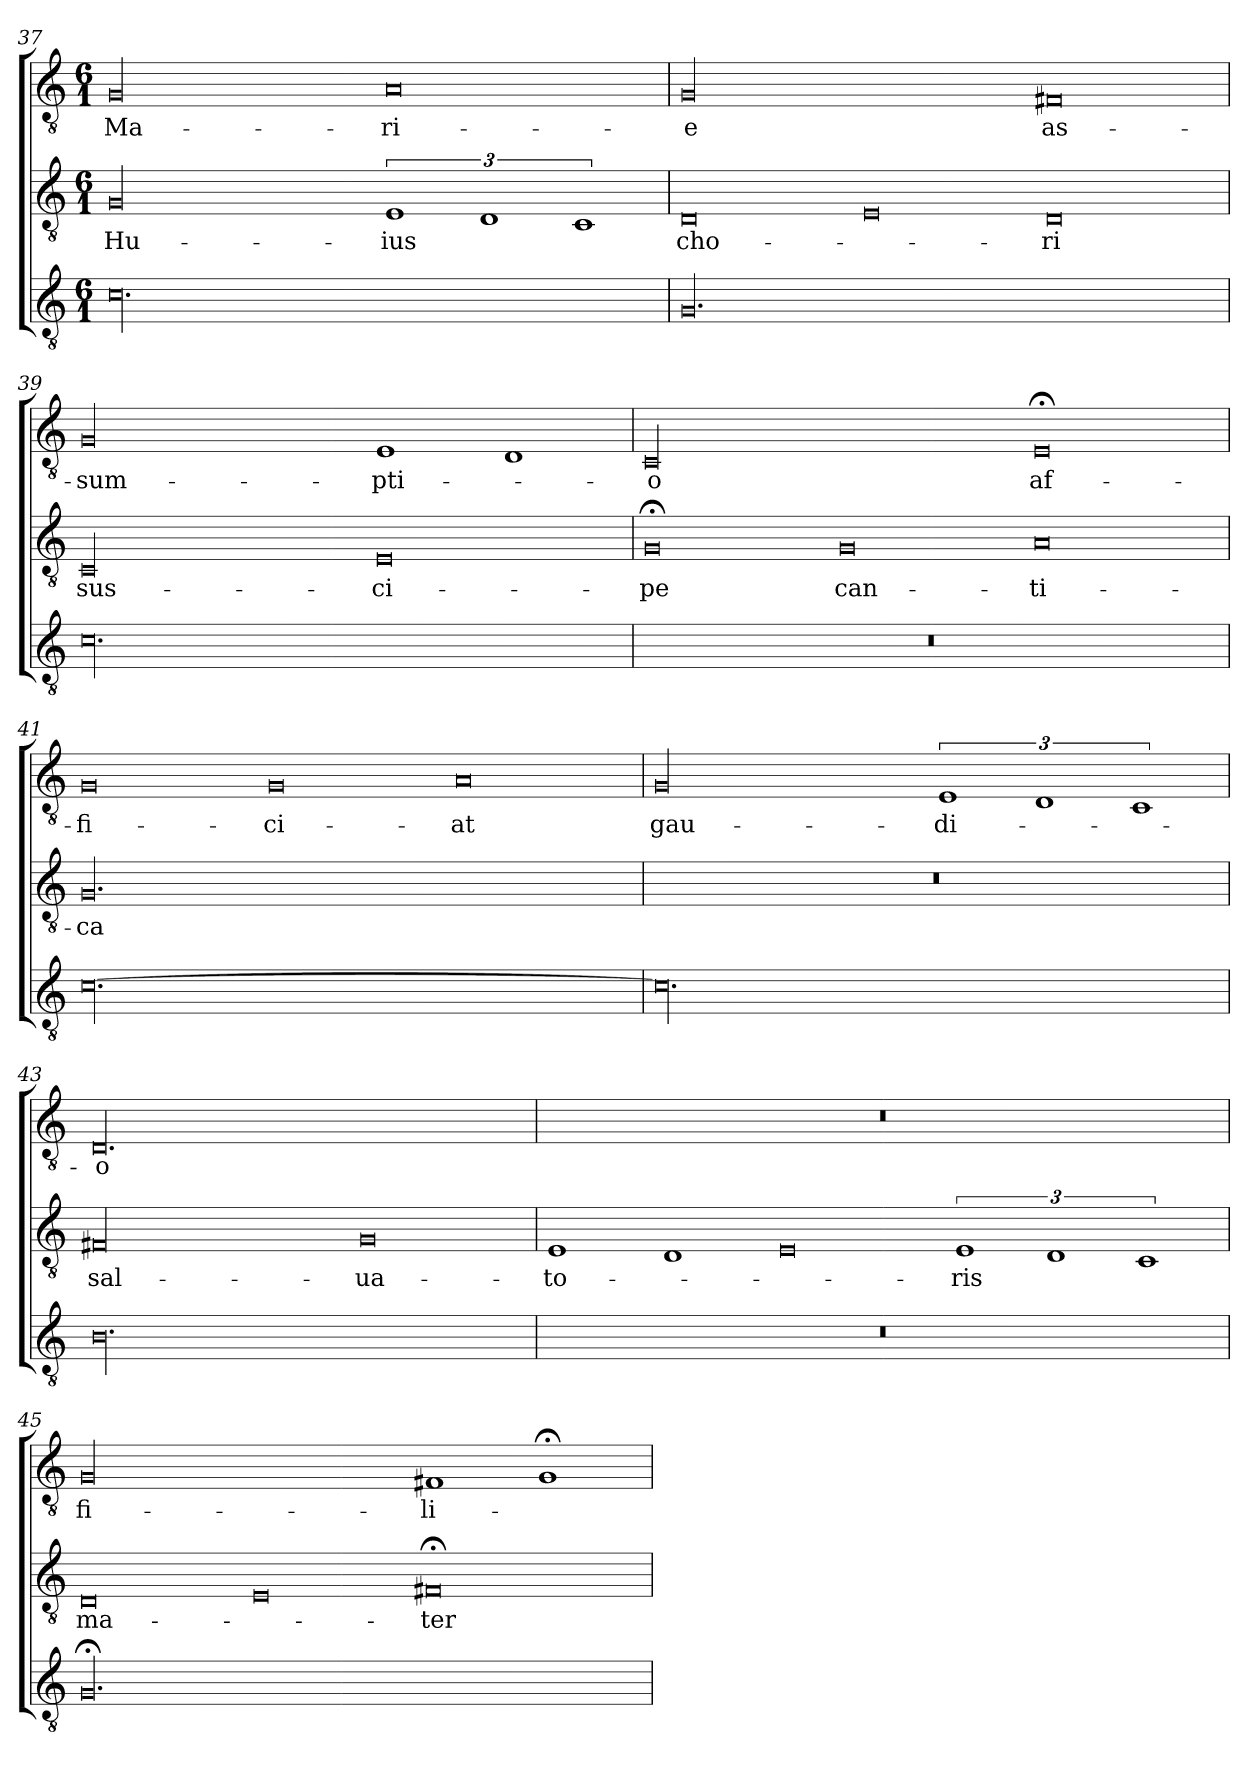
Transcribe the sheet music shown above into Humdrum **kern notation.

**kern	**kern	**text	**kern	**text
*part3	*part2	*part2	*part1	*part1
*staff3	*staff2	*staff2	*staff1	*staff1
!!LO:PB:g=z
*clefGv2	*clefGv2	*	*clefGv2	*
*k[]	*k[]	*	*k[]	*
*C:	*C:	*	*C:	*
*M6/1	*M6/1	*	*M6/1	*
=37	=37	=37	=37	=37
00.c\	00G/	Hu-	00G/	Ma-
.	3%2E/	-ius	0A/	-ri-
.	3%2D/	.	.	.
.	3%2C/	.	.	.
=38	=38	=38	=38	=38
00.G/	0D/	cho-	00G/	-e
.	0E/	.	.	.
.	0D/	-ri	0F#X/	as-
=39	=39	=39	=39	=39
00.c\	00C/	sus-	00G/	-sum-
.	0E/	-ci-	1E/	-pti-
.	.	.	1D/	.
=40	=40	=40	=40	=40
00.r	0G;</	-pe	00C/	-o
.	0G/	can-	.	.
.	0A/	-ti-	0E;</	af-
=41	=41	=41	=41	=41
[00.c\	00.G/	-ca	0G/	-fi-
.	.	.	0G/	-ci-
.	.	.	0A/	-at
=42	=42	=42	=42	=42
00.c\]	00.r	.	00G/	gau-
.	.	.	3%2E/	-di-
.	.	.	3%2D/	.
.	.	.	3%2C/	.
=43	=43	=43	=43	=43
00.B\	00F#X/	sal-	00.D/	-o
.	0G/	-ua-	.	.
=44	=44	=44	=44	=44
00.r	1E/	-to-	00.r	.
.	1D/	.	.	.
.	0E/	.	.	.
.	3%2E/	-ris	.	.
.	3%2D/	.	.	.
.	3%2C/	.	.	.
=45	=45	=45	=45	=45
00.G;</	0D/	ma-	00G/	fi-
.	0E/	.	.	.
.	0F#X;</	-ter	1F#X/	-li-
.	.	.	1G;</	.
=	=	=	=	=
*-	*-	*-	*-	*-
